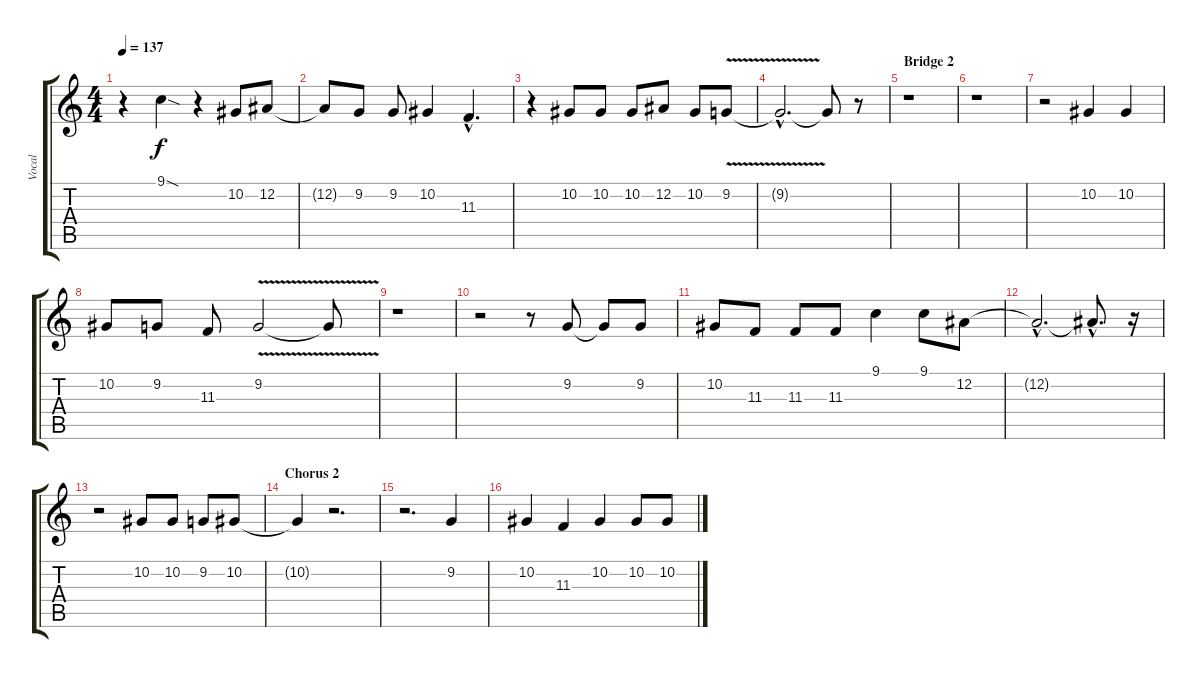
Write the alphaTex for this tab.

\track ("Vocal" "Vocal") {instrument viola}
\staff {score tabs}
\tuning (Eb4 Bb3 Gb3 Db3 Ab2 Eb2) {hide}
\ts (4 4)
\tempo 137
\clef g2
\ks c
r.4{dy f} 9.1{sod}.4 r.4 10.2.8 12.2.8 |
12.2{t}.8 9.2.8 9.2.8 10.2.4 11.3{hac}.4{d} |
r.4 10.2.8 10.2.8 10.2.8 12.2.8 10.2.8 9.2{v}.8 |
9.2{hac t}.2{d} 9.2{t}.8 r.8 |
\section ("" "Bridge 2")
r.1 |
r.1 |
r.2 10.2.4 10.2.4 |
10.2.8 9.2.8 11.3.8 9.2{v}.2 9.2{t}.8 |
r.1 |
r.2 r.8 9.2.8 9.2{t}.8 9.2.8 |
10.2.8 11.3.8 11.3.8 11.3.8 9.1.4 9.1.8 12.2.8 |
12.2{hac t}.2{d} 12.2{hac t}.8{d} r.16 |
r.2 10.2.8 10.2.8 9.2.8 10.2.8 |
\section ("" "Chorus 2")
10.2{t}.4 r.2{d} |
r.2{d} 9.2.4 |
10.2.4 11.3.4 10.2.4 10.2.8 10.2.8
